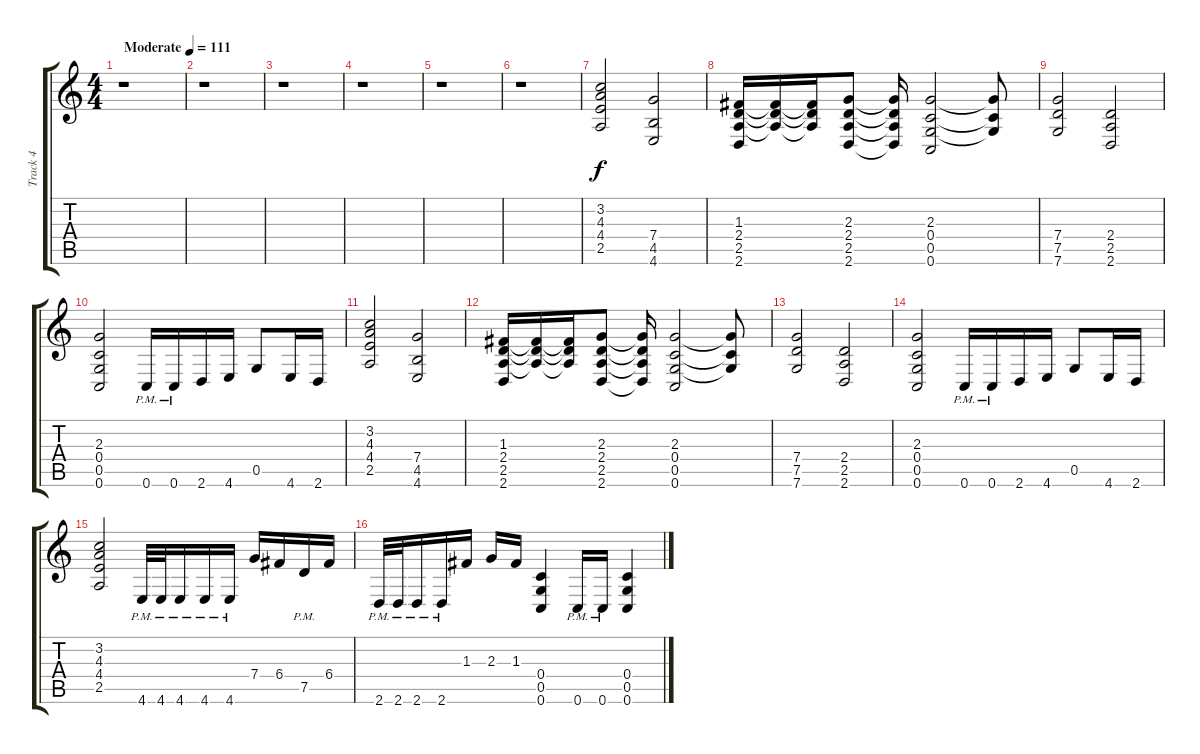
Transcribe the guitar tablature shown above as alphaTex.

\track ("Track 4" "Track 4") {instrument distortionguitar}
\staff {score tabs}
\tuning (D4 A3 F3 C3 G2 C2) {hide}
\ts (4 4)
\tempo (111 "Moderate")
\clef g2
\ks c
r.1{dy f instrument distortionguitar} |
r.1 |
r.1 |
r.1 |
r.1 |
r.1 |
(3.2 4.3 4.4 2.5).2 (7.4 4.5 4.6).2 |
(1.3 2.4 2.5 2.6).16 (1.3{t} 2.4{t} 2.5{t}).16 (1.3{t} 2.4{t} 2.5{t}).16 (2.3 2.4 2.5 2.6).8 (2.3{t} 2.4{t} 2.5{t} 2.6{t}).16 (2.3 0.4 0.5 0.6).2 (2.3{t} 0.4{t} 0.5{t}).8 |
(7.4 7.5 7.6).2 (2.4 2.5 2.6).2 |
(2.3 0.4 0.5 0.6).2 0.6{pm}.16 0.6{pm}.16 2.6.16 4.6.16 0.5.8 4.6.16 2.6.16 |
(3.2 4.3 4.4 2.5).2 (7.4 4.5 4.6).2 |
(1.3 2.4 2.5 2.6).16 (1.3{t} 2.4{t} 2.5{t}).16 (1.3{t} 2.4{t} 2.5{t}).16 (2.3 2.4 2.5 2.6).8 (2.3{t} 2.4{t} 2.5{t} 2.6{t}).16 (2.3 0.4 0.5 0.6).2 (2.3{t} 0.4{t} 0.5{t}).8 |
(7.4 7.5 7.6).2 (2.4 2.5 2.6).2 |
(2.3 0.4 0.5 0.6).2 0.6{pm}.16 0.6{pm}.16 2.6.16 4.6.16 0.5.8 4.6.16 2.6.16 |
(3.2 4.3 4.4 2.5).2 4.6{pm}.32 4.6{pm}.32 4.6{pm}.16 4.6{pm}.16 4.6{pm}.16 7.4.16 6.4.16 7.5{pm}.16 6.4.16 |
2.6{pm}.32 2.6{pm}.32 2.6{pm}.16 2.6{pm}.16 1.3.16 2.3.16 1.3.16 (0.4 0.5 0.6).4 0.6{pm}.16 0.6{pm}.16 (0.4 0.5 0.6).4
